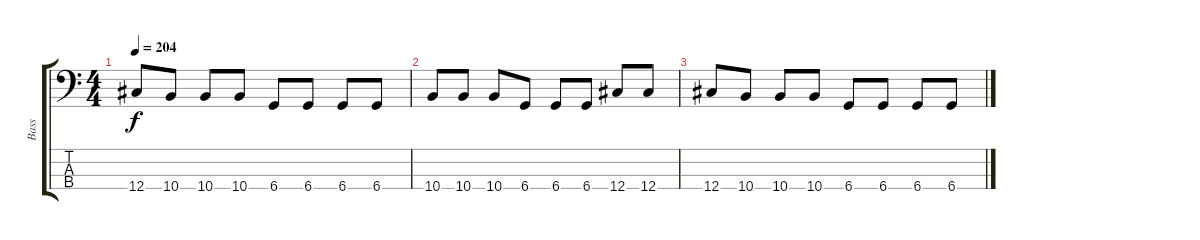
\track ("Bass" "Bass") {instrument electricbassfinger}
\staff {score tabs}
\tuning (Gb2 Db2 Ab1 Db1) {hide}
\ts (4 4)
\tempo 204
\clef f4
\ks c
12.4.8{dy f} 10.4.8 10.4.8 10.4.8 6.4.8 6.4.8 6.4.8 6.4.8 |
10.4.8 10.4.8 10.4.8 6.4.8 6.4.8 6.4.8 12.4.8 12.4.8 |
12.4.8 10.4.8 10.4.8 10.4.8 6.4.8 6.4.8 6.4.8 6.4.8
